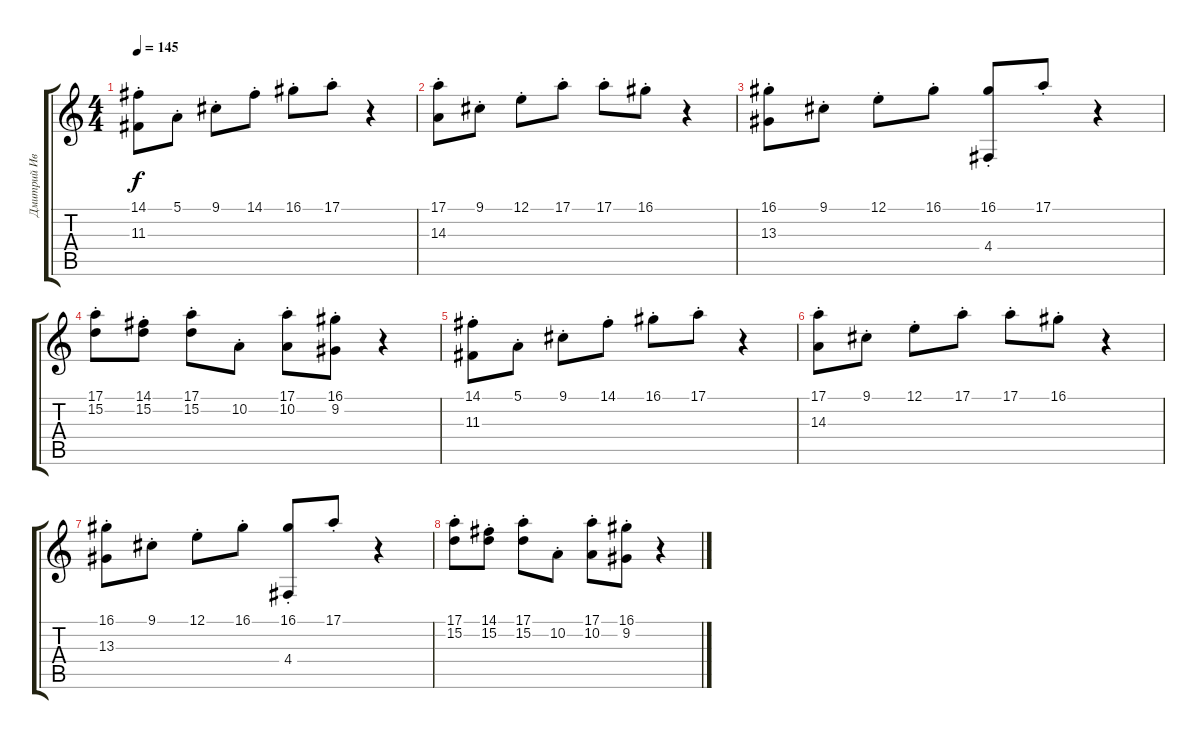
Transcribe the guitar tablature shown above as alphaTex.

\track ("Дмитрий Иванов" "Дмитрий Ив") {instrument synthstrings1}
\staff {score tabs}
\tuning (E4 B3 G3 D3 A2 E2) {hide}
\ts (4 4)
\tempo 145
\clef g2
\ks c
(14.1{st} 11.3{st}).8{dy f volume 13 instrument stringensemble1} 5.1{st}.8 9.1{st}.8 14.1{st}.8 16.1{st}.8 17.1{st}.8 r.4 |
(17.1{st} 14.3{st}).8 9.1{st}.8 12.1{st}.8 17.1{st}.8 17.1{st}.8 16.1{st}.8 r.4 |
(16.1{st} 13.3{st}).8 9.1{st}.8 12.1{st}.8 16.1{st}.8 (16.1{st} 4.4{st}).8 17.1{st}.8 r.4 |
(17.1{st} 15.2{st}).8 (14.1{st} 15.2{st}).8 (17.1{st} 15.2{st}).8 10.2{st}.8 (17.1{st} 10.2{st}).8 (16.1{st} 9.2{st}).8 r.4 |
(14.1{st} 11.3{st}).8 5.1{st}.8 9.1{st}.8 14.1{st}.8 16.1{st}.8 17.1{st}.8 r.4 |
(17.1{st} 14.3{st}).8 9.1{st}.8 12.1{st}.8 17.1{st}.8 17.1{st}.8 16.1{st}.8 r.4 |
(16.1{st} 13.3{st}).8 9.1{st}.8 12.1{st}.8 16.1{st}.8 (16.1{st} 4.4{st}).8 17.1{st}.8 r.4 |
(17.1{st} 15.2{st}).8 (14.1{st} 15.2{st}).8 (17.1{st} 15.2{st}).8 10.2{st}.8 (17.1{st} 10.2{st}).8 (16.1{st} 9.2{st}).8 r.4
